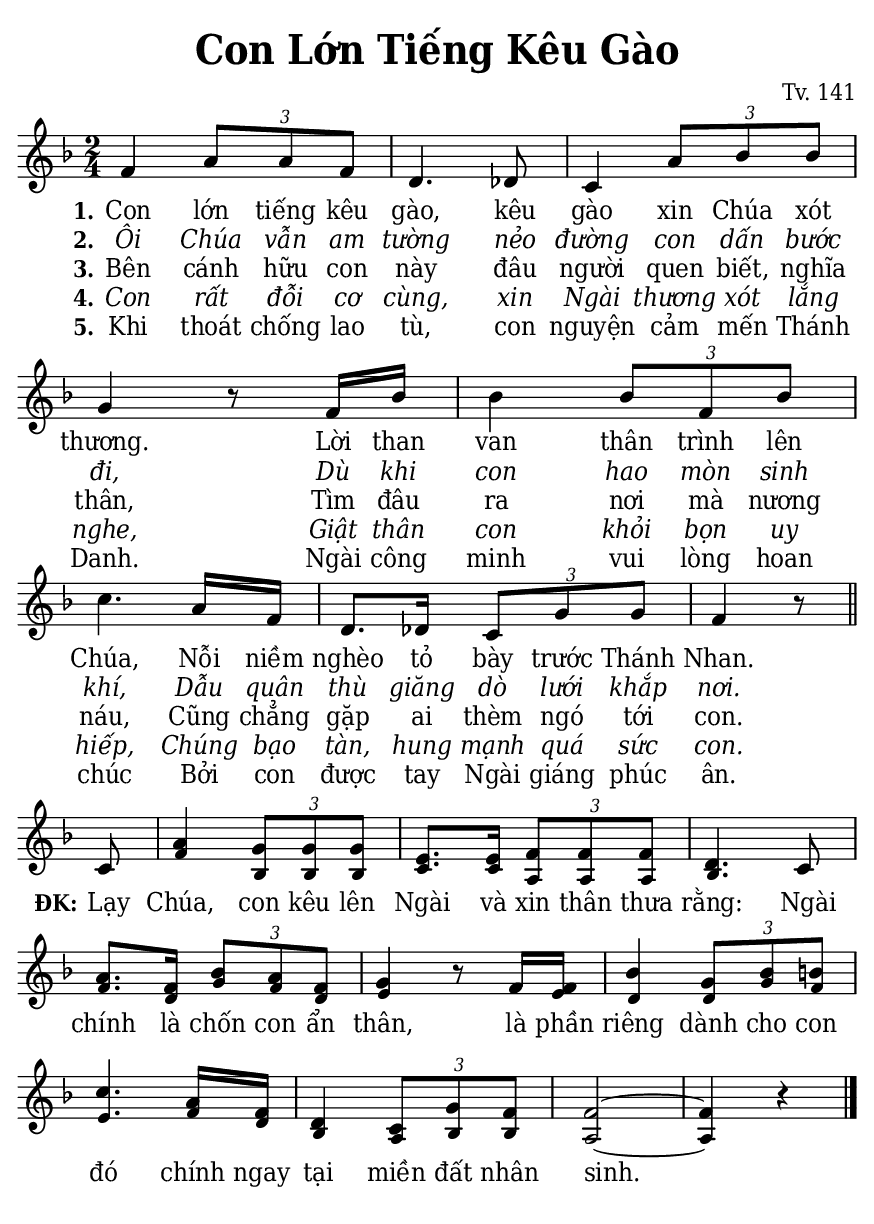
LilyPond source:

% Cài đặt chung\
\version "2.22.1"
\include "english.ly"

\header {
  title = \markup { \fontsize #1 "Con Lớn Tiếng Kêu Gào" }
  composer = "Tv. 141"
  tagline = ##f
}

% Nhạc phiên khúc
nhacPhienKhucSop = \relative c' {
  f4 \tuplet 3/2 { a8 a f } |
  d4. df8 |
  c4 \tuplet 3/2 { a'8 bf bf } |
  g4 r8 f16 bf |
  bf4 \tuplet 3/2 { bf8 f bf } |
  c4. a16 f |
  d8. df16 \tuplet 3/2 { c8 g' g } |
  f4 r8 \bar "||" \break
  
  c |
  a'4 \tuplet 3/2 { g8 g g } |
  e8. e16 \tuplet 3/2 { f8 f f } |
  d4. c8 |
  a'8. f16 \tuplet 3/2 { bf8 a f } |
  g4 r8 f16 f |
  bf4 \tuplet 3/2 { g8 bf b! } |
  c4. a16 f |
  d4 \tuplet 3/2 { c8 g' f } |
  f2 ~ |
  f4 r \bar "|."
}

nhacPhienKhucAlto = \relative c' {
  R2*7
  r4.
  c8 |
  f4 \tuplet 3/2 { bf,8 bf bf } |
  c8. c16 \tuplet 3/2 { a8 a a } |
  bf4. c8 |
  f8. d16 \tuplet 3/2 { g8 f d } |
  e4 r8 f16 e |
  d4 \tuplet 3/2 { d8 g f } |
  e4. f16 d |
  bf4 \tuplet 3/2 { a8 bf bf } |
  a2 ~ |
  a4 r
}

% Lời phiên khúc
loiPhienKhucSop = \lyrics {
  <<
    {
      \set stanza = "1."
      Con lớn tiếng kêu gào,
      kêu gào xin Chúa xót thương.
      Lời than van thân trình lên Chúa,
      Nỗi niềm nghèo tỏ bày trước Thánh Nhan.
    }
    \new Lyrics {
	    \set associatedVoice = "beSop"
	    \set stanza = "2."
      \override Lyrics.LyricText.font-shape = #'italic
	    Ôi Chúa vẫn am tường
	    nẻo đường con dấn bước đi,
	    Dù khi con hao mòn sinh khí,
	    Dẫu quân thù giăng dò lưới khắp nơi.
    }
    \new Lyrics {
	    \set associatedVoice = "beSop"
	    \set stanza = "3."
	    Bên cánh hữu con này
	    đâu người quen biết, nghĩa thân,
	    Tìm đâu ra nơi mà nương náu,
	    Cũng chẳng gặp ai thèm ngó tới con.
    }
    \new Lyrics {
	    \set associatedVoice = "beSop"
	    \set stanza = "4."
      \override Lyrics.LyricText.font-shape = #'italic
	    Con rất đỗi cơ cùng,
	    xin Ngài thương xót lắng nghe,
	    Giật thân con khỏi bọn uy hiếp,
	    Chúng bạo tàn, hung mạnh quá sức con.
    }
    \new Lyrics {
	    \set associatedVoice = "beSop"
	    \set stanza = "5."
	    Khi thoát chống lao tù,
	    con nguyện cảm mến Thánh Danh.
	    Ngài công minh vui lòng hoan chúc
	    Bởi con được tay Ngài giáng phúc ân.
    }
  >>
  \set stanza = "ĐK:"
  Lạy Chúa, con kêu lên Ngài và xin thân thưa rằng:
  Ngài chính là chốn con ẩn thân,
  là phần riêng dành cho con đó
  chính ngay tại miền đất nhân sinh.
}

% Dàn trang
\paper {
  #(set-paper-size "a5")
  top-margin = 3\mm
  bottom-margin = 3\mm
  left-margin = 3\mm
  right-margin = 3\mm
  indent = #0
  #(define fonts
	 (make-pango-font-tree "Deja Vu Serif Condensed"
	 		       "Deja Vu Serif Condensed"
			       "Deja Vu Serif Condensed"
			       (/ 20 20)))
  print-page-number = ##f
}

TongNhip = {
  \key f \major \time 2/4
  \set Timing.beamExceptions = #'()
  \set Timing.baseMoment = #(ly:make-moment 1/4)
}

% Đổi kích thước nốt cho bè phụ
notBePhu =
#(define-music-function (font-size music) (number? ly:music?)
   (for-some-music
     (lambda (m)
       (if (music-is-of-type? m 'rhythmic-event)
           (begin
             (set! (ly:music-property m 'tweaks)
                   (cons `(font-size . ,font-size)
                         (ly:music-property m 'tweaks)))
             #t)
           #f))
     music)
   music)

\score {
  \new ChoirStaff <<
    \new Staff \with {
        \consists "Merge_rests_engraver"
        printPartCombineTexts = ##f
      }
      <<
      \new Voice \TongNhip \partCombine 
        \nhacPhienKhucSop
        \notBePhu -1 { \nhacPhienKhucAlto }
      \new NullVoice = beSop \nhacPhienKhucSop
      \new Lyrics \lyricsto beSop \loiPhienKhucSop
      >>
  >>
  \layout {
    \override Lyrics.LyricSpace.minimum-distance = #0.8
    \override Score.BarNumber.break-visibility = ##(#f #f #f)
    \override Score.SpacingSpanner.uniform-stretching = ##t
  } 
}
